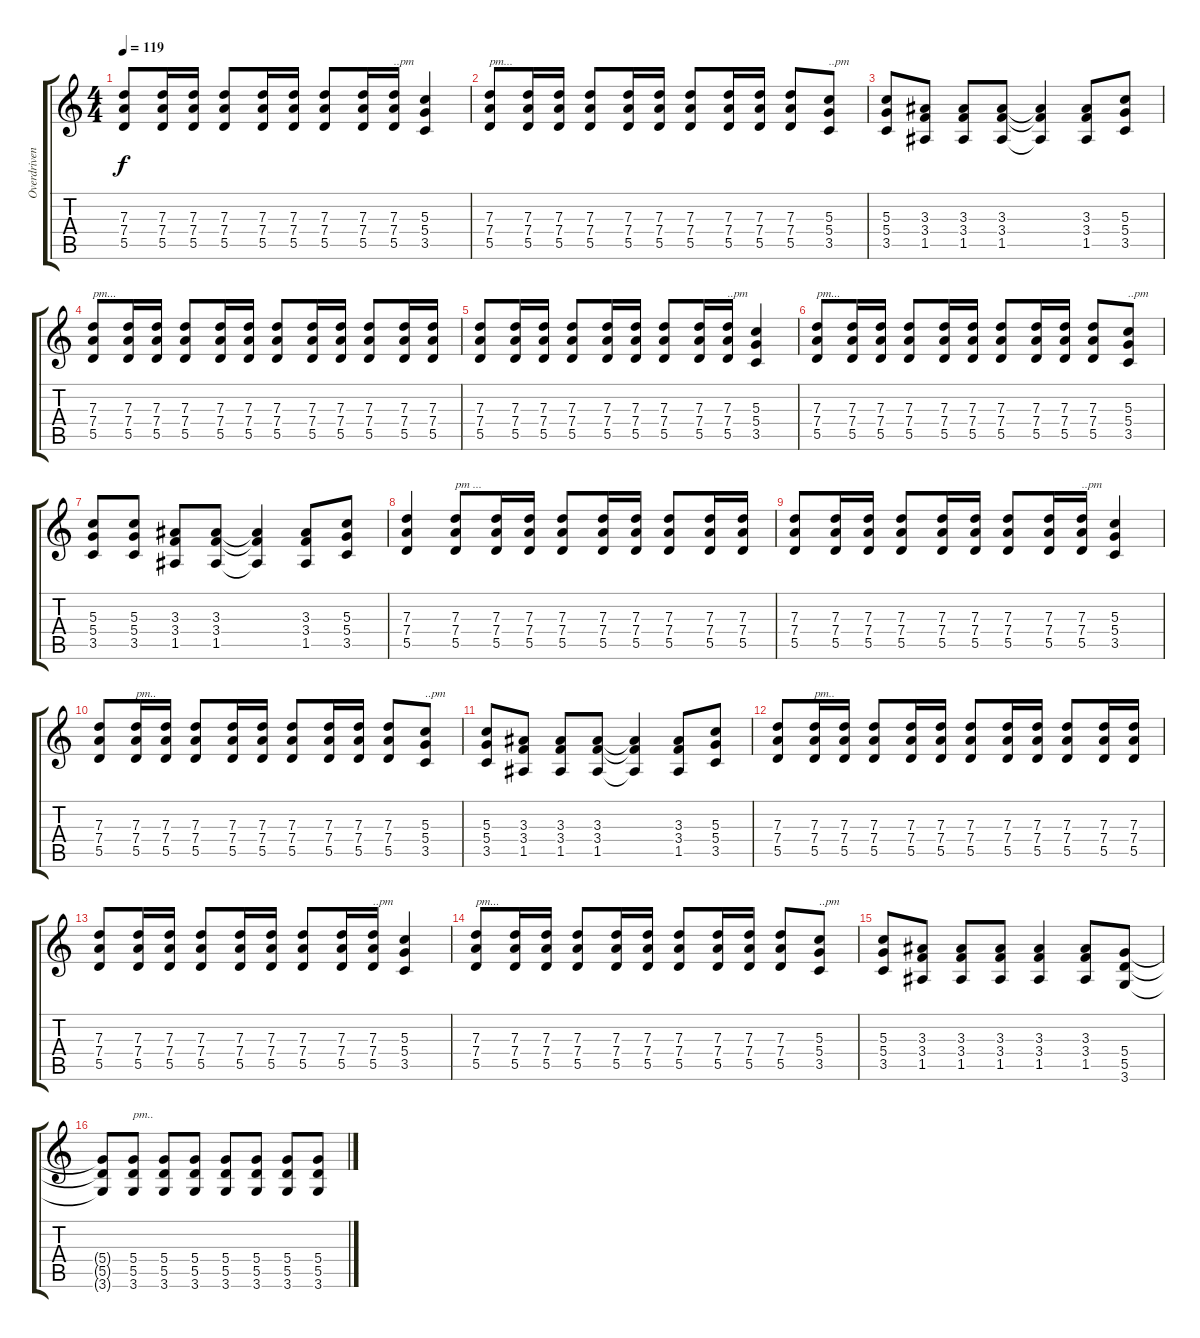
\track ("Overdriven Guitar 2" "Overdriven") {instrument overdrivenguitar}
\staff {score tabs}
\tuning (E4 B3 G3 D3 A2 E2) {hide}
\ts (4 4)
\tempo 119
\clef g2
\ks c
(7.3 7.4 5.5).8{dy f} (7.3 7.4 5.5).16 (7.3 7.4 5.5).16 (7.3 7.4 5.5).8 (7.3 7.4 5.5).16 (7.3 7.4 5.5).16 (7.3 7.4 5.5).8 (7.3 7.4 5.5).16 (7.3 7.4 5.5).16{txt "..pm"} (5.3 5.4 3.5).4 |
(7.3 7.4 5.5).8{txt "pm..."} (7.3 7.4 5.5).16 (7.3 7.4 5.5).16 (7.3 7.4 5.5).8 (7.3 7.4 5.5).16 (7.3 7.4 5.5).16 (7.3 7.4 5.5).8 (7.3 7.4 5.5).16 (7.3 7.4 5.5).16 (7.3 7.4 5.5).8 (5.3 5.4 3.5).8{txt "..pm"} |
(5.3 5.4 3.5).8 (3.3 3.4 1.5).8 (3.3 3.4 1.5).8 (3.3 3.4 1.5).8 (3.3{t} 3.4{t} 1.5{t}).4 (3.3 3.4 1.5).8 (5.3 5.4 3.5).8 |
(7.3 7.4 5.5).8{txt "pm..."} (7.3 7.4 5.5).16 (7.3 7.4 5.5).16 (7.3 7.4 5.5).8 (7.3 7.4 5.5).16 (7.3 7.4 5.5).16 (7.3 7.4 5.5).8 (7.3 7.4 5.5).16 (7.3 7.4 5.5).16 (7.3 7.4 5.5).8 (7.3 7.4 5.5).16 (7.3 7.4 5.5).16 |
(7.3 7.4 5.5).8 (7.3 7.4 5.5).16 (7.3 7.4 5.5).16 (7.3 7.4 5.5).8 (7.3 7.4 5.5).16 (7.3 7.4 5.5).16 (7.3 7.4 5.5).8 (7.3 7.4 5.5).16 (7.3 7.4 5.5).16{txt "..pm"} (5.3 5.4 3.5).4 |
(7.3 7.4 5.5).8{txt "pm..."} (7.3 7.4 5.5).16 (7.3 7.4 5.5).16 (7.3 7.4 5.5).8 (7.3 7.4 5.5).16 (7.3 7.4 5.5).16 (7.3 7.4 5.5).8 (7.3 7.4 5.5).16 (7.3 7.4 5.5).16 (7.3 7.4 5.5).8 (5.3 5.4 3.5).8{txt "..pm"} |
(5.3 5.4 3.5).8 (5.3 5.4 3.5).8 (3.3 3.4 1.5).8 (3.3 3.4 1.5).8 (3.3{t} 3.4{t} 1.5{t}).4 (3.3 3.4 1.5).8 (5.3 5.4 3.5).8 |
(7.3 7.4 5.5).4 (7.3 7.4 5.5).8{txt "pm ..."} (7.3 7.4 5.5).16 (7.3 7.4 5.5).16 (7.3 7.4 5.5).8 (7.3 7.4 5.5).16 (7.3 7.4 5.5).16 (7.3 7.4 5.5).8 (7.3 7.4 5.5).16 (7.3 7.4 5.5).16 |
(7.3 7.4 5.5).8 (7.3 7.4 5.5).16 (7.3 7.4 5.5).16 (7.3 7.4 5.5).8 (7.3 7.4 5.5).16 (7.3 7.4 5.5).16 (7.3 7.4 5.5).8 (7.3 7.4 5.5).16 (7.3 7.4 5.5).16{txt "..pm"} (5.3 5.4 3.5).4 |
(7.3 7.4 5.5).8 (7.3 7.4 5.5).16{txt "pm.."} (7.3 7.4 5.5).16 (7.3 7.4 5.5).8 (7.3 7.4 5.5).16 (7.3 7.4 5.5).16 (7.3 7.4 5.5).8 (7.3 7.4 5.5).16 (7.3 7.4 5.5).16 (7.3 7.4 5.5).8 (5.3 5.4 3.5).8{txt "..pm"} |
(5.3 5.4 3.5).8 (3.3 3.4 1.5).8 (3.3 3.4 1.5).8 (3.3 3.4 1.5).8 (3.3{t} 3.4{t} 1.5{t}).4 (3.3 3.4 1.5).8 (5.3 5.4 3.5).8 |
(7.3 7.4 5.5).8 (7.3 7.4 5.5).16{txt "pm.."} (7.3 7.4 5.5).16 (7.3 7.4 5.5).8 (7.3 7.4 5.5).16 (7.3 7.4 5.5).16 (7.3 7.4 5.5).8 (7.3 7.4 5.5).16 (7.3 7.4 5.5).16 (7.3 7.4 5.5).8 (7.3 7.4 5.5).16 (7.3 7.4 5.5).16 |
(7.3 7.4 5.5).8 (7.3 7.4 5.5).16 (7.3 7.4 5.5).16 (7.3 7.4 5.5).8 (7.3 7.4 5.5).16 (7.3 7.4 5.5).16 (7.3 7.4 5.5).8 (7.3 7.4 5.5).16 (7.3 7.4 5.5).16{txt "..pm"} (5.3 5.4 3.5).4 |
(7.3 7.4 5.5).8{txt "pm..."} (7.3 7.4 5.5).16 (7.3 7.4 5.5).16 (7.3 7.4 5.5).8 (7.3 7.4 5.5).16 (7.3 7.4 5.5).16 (7.3 7.4 5.5).8 (7.3 7.4 5.5).16 (7.3 7.4 5.5).16 (7.3 7.4 5.5).8 (5.3 5.4 3.5).8{txt "..pm"} |
(5.3 5.4 3.5).8 (3.3 3.4 1.5).8 (3.3 3.4 1.5).8 (3.3 3.4 1.5).8 (3.3 3.4 1.5).4 (3.3 3.4 1.5).8 (5.4 5.5 3.6).8 |
(5.4{t} 5.5{t} 3.6{t}).8 (5.4 5.5 3.6).8{txt "pm.."} (5.4 5.5 3.6).8 (5.4 5.5 3.6).8 (5.4 5.5 3.6).8 (5.4 5.5 3.6).8 (5.4 5.5 3.6).8 (5.4 5.5 3.6).8
